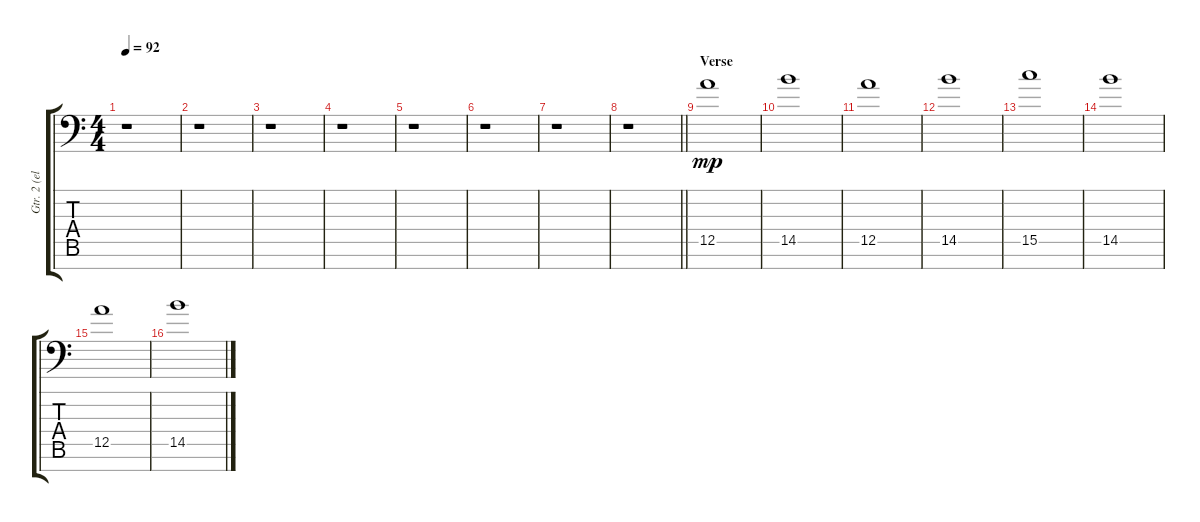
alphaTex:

\track ("Gtr. 2 (elec.)" "Gtr. 2 (el") {instrument overdrivenguitar}
\staff {score tabs}
\tuning (E4 B3 G3 D3 A2 E2 A1) {hide}
\ts (4 4)
\tempo 92
\clef f4
\ks c
r.1{dy f} |
r.1 |
r.1 |
r.1 |
r.1 |
r.1 |
r.1 |
\barLineRight lightlight
r.1 |
\section ("" "Verse")
12.5.1{dy mp} |
14.5.1 |
12.5.1 |
14.5.1 |
15.5.1 |
14.5.1 |
12.5.1 |
14.5.1
